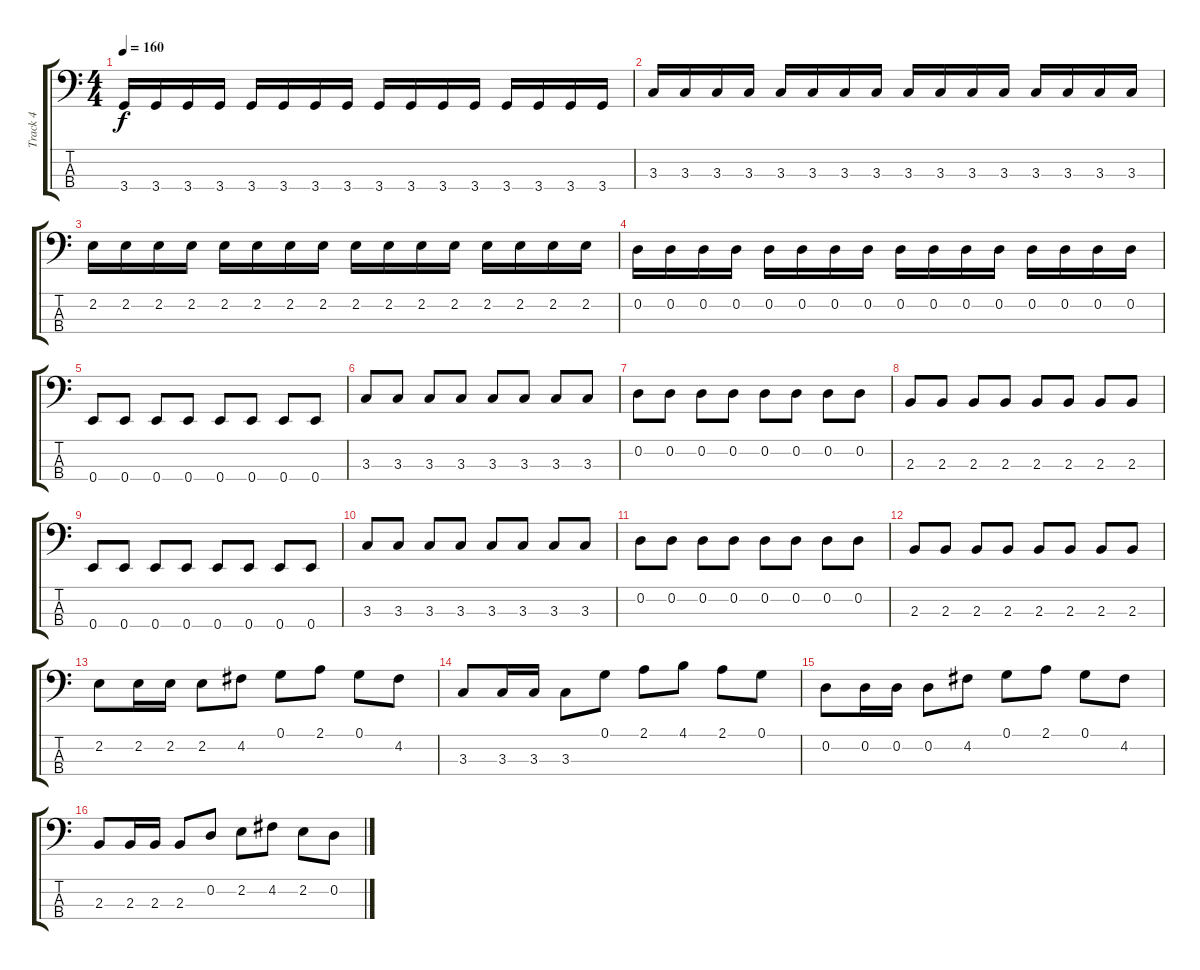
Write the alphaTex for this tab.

\track ("Track 4" "Track 4") {instrument electricbasspick}
\staff {score tabs}
\tuning (G2 D2 A1 E1) {hide}
\ts (4 4)
\tempo 160
\clef f4
\ks c
3.4.16{dy f} 3.4.16 3.4.16 3.4.16 3.4.16 3.4.16 3.4.16 3.4.16 3.4.16 3.4.16 3.4.16 3.4.16 3.4.16 3.4.16 3.4.16 3.4.16 |
3.3.16 3.3.16 3.3.16 3.3.16 3.3.16 3.3.16 3.3.16 3.3.16 3.3.16 3.3.16 3.3.16 3.3.16 3.3.16 3.3.16 3.3.16 3.3.16 |
2.2.16 2.2.16 2.2.16 2.2.16 2.2.16 2.2.16 2.2.16 2.2.16 2.2.16 2.2.16 2.2.16 2.2.16 2.2.16 2.2.16 2.2.16 2.2.16 |
0.2.16 0.2.16 0.2.16 0.2.16 0.2.16 0.2.16 0.2.16 0.2.16 0.2.16 0.2.16 0.2.16 0.2.16 0.2.16 0.2.16 0.2.16 0.2.16 |
0.4.8 0.4.8 0.4.8 0.4.8 0.4.8 0.4.8 0.4.8 0.4.8 |
3.3.8 3.3.8 3.3.8 3.3.8 3.3.8 3.3.8 3.3.8 3.3.8 |
0.2.8 0.2.8 0.2.8 0.2.8 0.2.8 0.2.8 0.2.8 0.2.8 |
2.3.8 2.3.8 2.3.8 2.3.8 2.3.8 2.3.8 2.3.8 2.3.8 |
0.4.8 0.4.8 0.4.8 0.4.8 0.4.8 0.4.8 0.4.8 0.4.8 |
3.3.8 3.3.8 3.3.8 3.3.8 3.3.8 3.3.8 3.3.8 3.3.8 |
0.2.8 0.2.8 0.2.8 0.2.8 0.2.8 0.2.8 0.2.8 0.2.8 |
2.3.8 2.3.8 2.3.8 2.3.8 2.3.8 2.3.8 2.3.8 2.3.8 |
2.2.8 2.2.16 2.2.16 2.2.8 4.2.8 0.1.8 2.1.8 0.1.8 4.2.8 |
3.3.8 3.3.16 3.3.16 3.3.8 0.1.8 2.1.8 4.1.8 2.1.8 0.1.8 |
0.2.8 0.2.16 0.2.16 0.2.8 4.2.8 0.1.8 2.1.8 0.1.8 4.2.8 |
2.3.8 2.3.16 2.3.16 2.3.8 0.2.8 2.2.8 4.2.8 2.2.8 0.2.8
